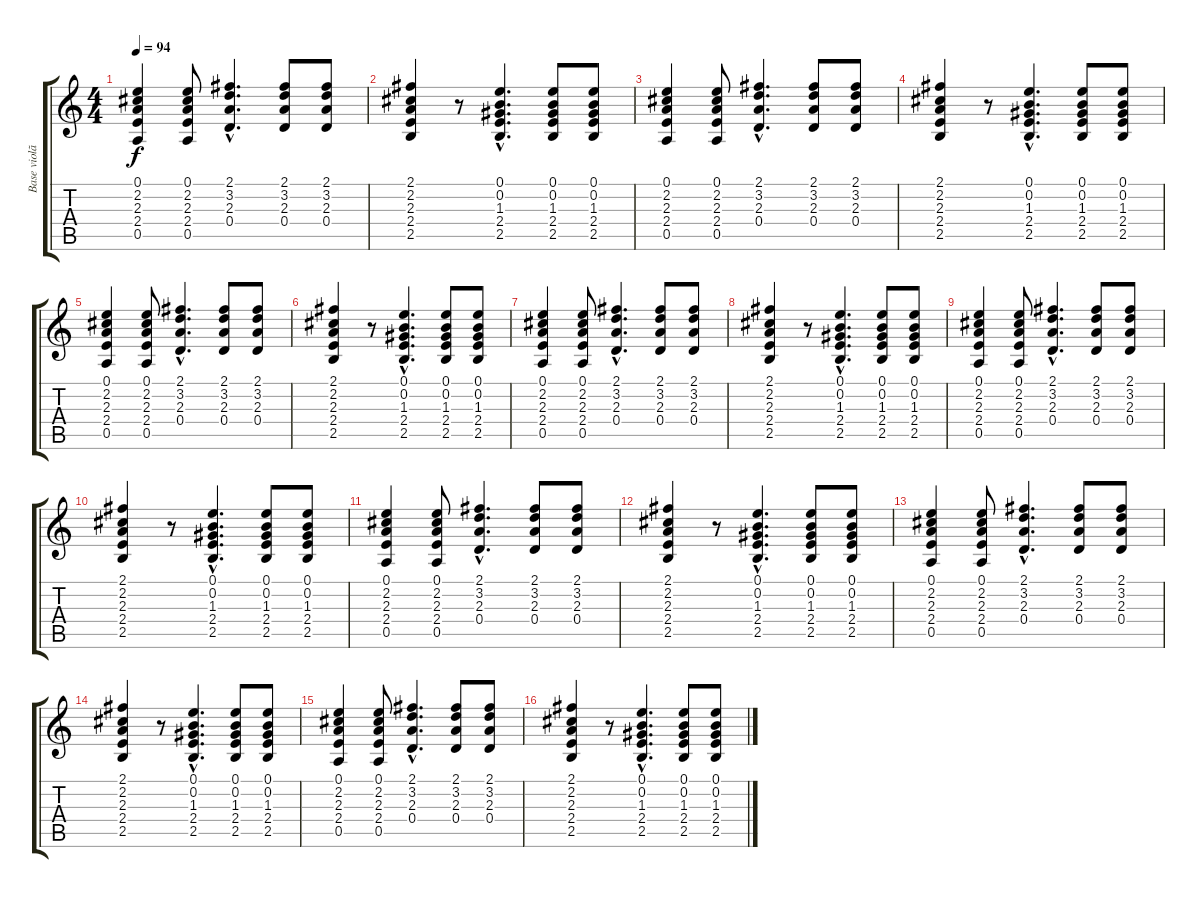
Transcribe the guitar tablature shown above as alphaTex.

\track ("Base violão" "Base violã") {instrument acousticguitarnylon}
\staff {score tabs}
\tuning (E4 B3 G3 D3 A2 E2) {hide}
\ts (4 4)
\tempo 94
\clef g2
\ks c
(0.1 2.2 2.3 2.4 0.5).4{dy f} (0.1 2.2 2.3 2.4 0.5).8 (2.1{hac} 3.2{hac} 2.3 0.4{hac}).4{d} (2.1 3.2 2.3 0.4).8 (2.1 3.2 2.3 0.4).8 |
(2.1 2.2 2.3 2.4 2.5).4 r.8 (0.1{hac} 0.2{hac} 1.3{hac} 2.4{hac} 2.5{hac}).4{d} (0.1 0.2 1.3 2.4 2.5).8 (0.1 0.2 1.3 2.4 2.5).8 |
(0.1 2.2 2.3 2.4 0.5).4 (0.1 2.2 2.3 2.4 0.5).8 (2.1{hac} 3.2{hac} 2.3 0.4{hac}).4{d} (2.1 3.2 2.3 0.4).8 (2.1 3.2 2.3 0.4).8 |
(2.1 2.2 2.3 2.4 2.5).4 r.8 (0.1{hac} 0.2{hac} 1.3{hac} 2.4{hac} 2.5{hac}).4{d} (0.1 0.2 1.3 2.4 2.5).8 (0.1 0.2 1.3 2.4 2.5).8 |
(0.1 2.2 2.3 2.4 0.5).4 (0.1 2.2 2.3 2.4 0.5).8 (2.1{hac} 3.2{hac} 2.3 0.4{hac}).4{d} (2.1 3.2 2.3 0.4).8 (2.1 3.2 2.3 0.4).8 |
(2.1 2.2 2.3 2.4 2.5).4 r.8 (0.1{hac} 0.2{hac} 1.3{hac} 2.4{hac} 2.5{hac}).4{d} (0.1 0.2 1.3 2.4 2.5).8 (0.1 0.2 1.3 2.4 2.5).8 |
(0.1 2.2 2.3 2.4 0.5).4 (0.1 2.2 2.3 2.4 0.5).8 (2.1{hac} 3.2{hac} 2.3 0.4{hac}).4{d} (2.1 3.2 2.3 0.4).8 (2.1 3.2 2.3 0.4).8 |
(2.1 2.2 2.3 2.4 2.5).4 r.8 (0.1{hac} 0.2{hac} 1.3{hac} 2.4{hac} 2.5{hac}).4{d} (0.1 0.2 1.3 2.4 2.5).8 (0.1 0.2 1.3 2.4 2.5).8 |
(0.1 2.2 2.3 2.4 0.5).4 (0.1 2.2 2.3 2.4 0.5).8 (2.1{hac} 3.2{hac} 2.3 0.4{hac}).4{d} (2.1 3.2 2.3 0.4).8 (2.1 3.2 2.3 0.4).8 |
(2.1 2.2 2.3 2.4 2.5).4 r.8 (0.1{hac} 0.2{hac} 1.3{hac} 2.4{hac} 2.5{hac}).4{d} (0.1 0.2 1.3 2.4 2.5).8 (0.1 0.2 1.3 2.4 2.5).8 |
(0.1 2.2 2.3 2.4 0.5).4 (0.1 2.2 2.3 2.4 0.5).8 (2.1{hac} 3.2{hac} 2.3 0.4{hac}).4{d} (2.1 3.2 2.3 0.4).8 (2.1 3.2 2.3 0.4).8 |
(2.1 2.2 2.3 2.4 2.5).4 r.8 (0.1{hac} 0.2{hac} 1.3{hac} 2.4{hac} 2.5{hac}).4{d} (0.1 0.2 1.3 2.4 2.5).8 (0.1 0.2 1.3 2.4 2.5).8 |
(0.1 2.2 2.3 2.4 0.5).4 (0.1 2.2 2.3 2.4 0.5).8 (2.1{hac} 3.2{hac} 2.3 0.4{hac}).4{d} (2.1 3.2 2.3 0.4).8 (2.1 3.2 2.3 0.4).8 |
(2.1 2.2 2.3 2.4 2.5).4 r.8 (0.1{hac} 0.2{hac} 1.3{hac} 2.4{hac} 2.5{hac}).4{d} (0.1 0.2 1.3 2.4 2.5).8 (0.1 0.2 1.3 2.4 2.5).8 |
(0.1 2.2 2.3 2.4 0.5).4 (0.1 2.2 2.3 2.4 0.5).8 (2.1{hac} 3.2{hac} 2.3 0.4{hac}).4{d} (2.1 3.2 2.3 0.4).8 (2.1 3.2 2.3 0.4).8 |
(2.1 2.2 2.3 2.4 2.5).4 r.8 (0.1{hac} 0.2{hac} 1.3{hac} 2.4{hac} 2.5{hac}).4{d} (0.1 0.2 1.3 2.4 2.5).8 (0.1 0.2 1.3 2.4 2.5).8
